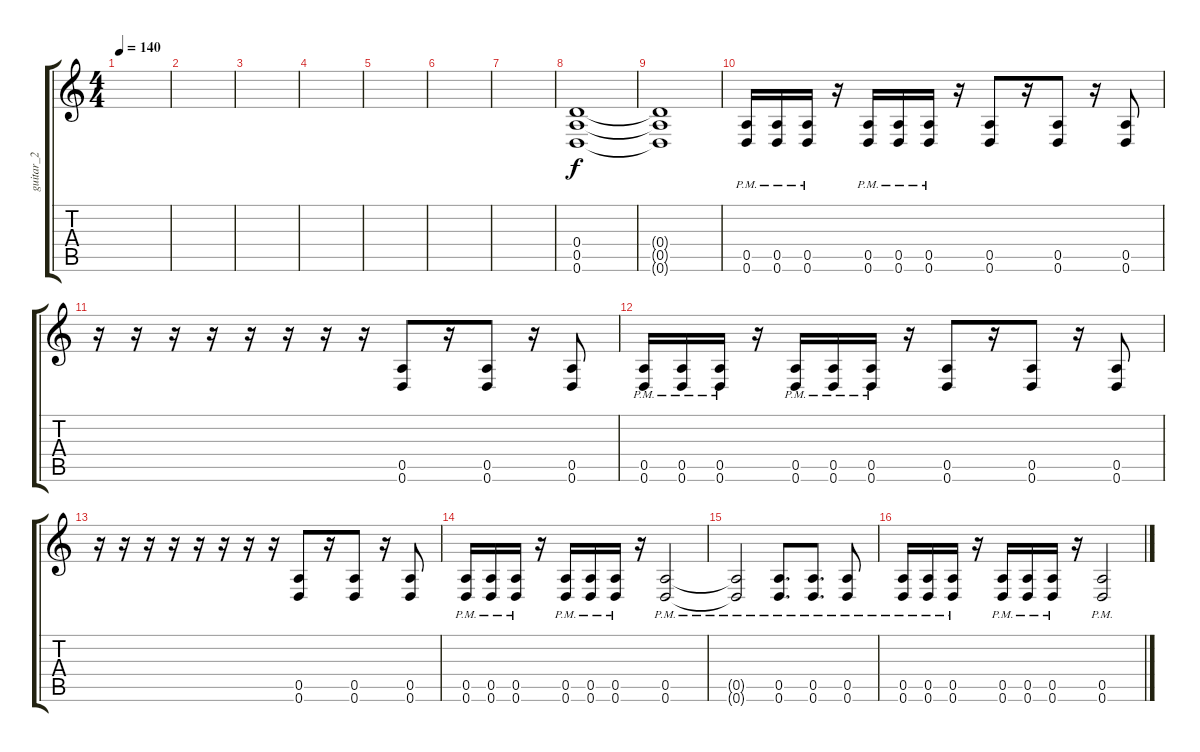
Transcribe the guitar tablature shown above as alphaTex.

\track ("guitar_2" "guitar_2") {instrument distortionguitar}
\staff {score tabs}
\tuning (E4 B3 G3 D3 A2 D2) {hide}
\ts (4 4)
\tempo 140
\clef g2
\ks c
|
|
|
|
|
|
|
(0.4 0.5 0.6).1{volume 14} |
(0.4{t} 0.5{t} 0.6{t}).1 |
(0.5{pm} 0.6{pm}).16 (0.5{pm} 0.6{pm}).16 (0.5{pm} 0.6{pm}).16 r.16 (0.5{pm} 0.6{pm}).16 (0.5{pm} 0.6{pm}).16 (0.5{pm} 0.6{pm}).16 r.16 (0.5 0.6).8 r.16 (0.5 0.6).8 r.16 (0.5 0.6).8 |
r.16 r.16 r.16 r.16 r.16 r.16 r.16 r.16 (0.5 0.6).8 r.16 (0.5 0.6).8 r.16 (0.5 0.6).8 |
(0.5{pm} 0.6{pm}).16 (0.5{pm} 0.6{pm}).16 (0.5{pm} 0.6{pm}).16 r.16 (0.5{pm} 0.6{pm}).16 (0.5{pm} 0.6{pm}).16 (0.5{pm} 0.6{pm}).16 r.16 (0.5 0.6).8 r.16 (0.5 0.6).8 r.16 (0.5 0.6).8 |
r.16 r.16 r.16 r.16 r.16 r.16 r.16 r.16 (0.5 0.6).8 r.16 (0.5 0.6).8 r.16 (0.5 0.6).8 |
(0.5{pm} 0.6{pm}).16 (0.5{pm} 0.6{pm}).16 (0.5{pm} 0.6{pm}).16 r.16 (0.5{pm} 0.6{pm}).16 (0.5{pm} 0.6{pm}).16 (0.5{pm} 0.6{pm}).16 r.16 (0.5{pm} 0.6{pm}).2 |
(0.5{pm t} 0.6{pm t}).2 (0.5{pm} 0.6{pm}).8{d} (0.5{pm} 0.6{pm}).8{d} (0.5{pm} 0.6{pm}).8 |
(0.5{pm} 0.6{pm}).16 (0.5{pm} 0.6{pm}).16 (0.5{pm} 0.6{pm}).16 r.16 (0.5{pm} 0.6{pm}).16 (0.5{pm} 0.6{pm}).16 (0.5{pm} 0.6{pm}).16 r.16 (0.5{pm} 0.6{pm}).2
